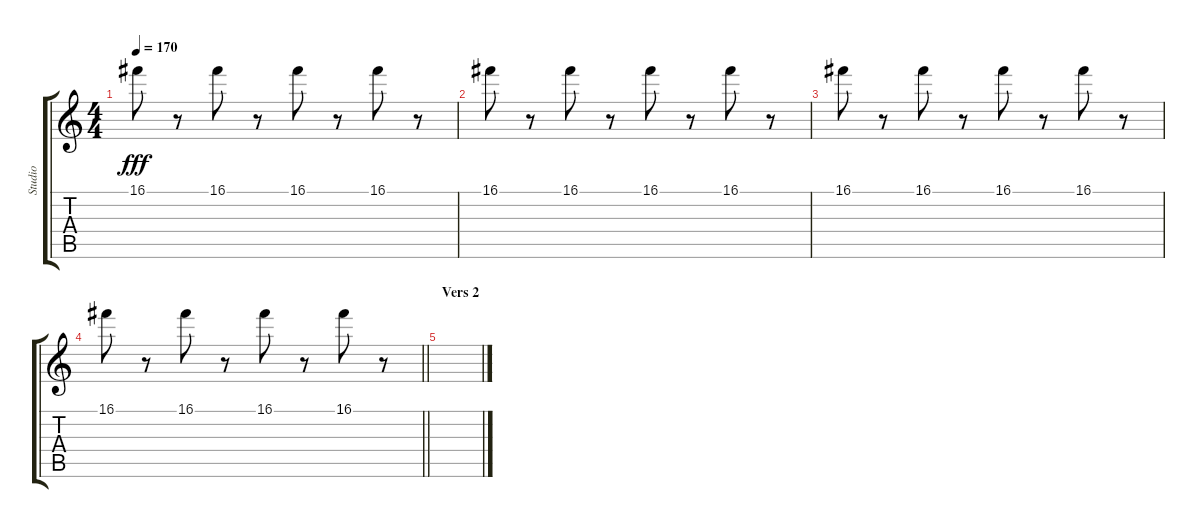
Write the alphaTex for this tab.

\track ("Studio" "Studio") {instrument distortionguitar}
\staff {score tabs}
\tuning (D4 A3 F3 C3 G2 D2) {hide}
\ts (4 4)
\tempo 170
\clef g2
\ks c
16.1.8{dy fff} r.8 16.1.8 r.8 16.1.8 r.8 16.1.8 r.8 |
16.1.8 r.8 16.1.8 r.8 16.1.8 r.8 16.1.8 r.8 |
16.1.8 r.8 16.1.8 r.8 16.1.8 r.8 16.1.8 r.8 |
\barLineRight lightlight
16.1.8 r.8 16.1.8 r.8 16.1.8 r.8 16.1.8 r.8 |
\section ("" "Vers 2")
